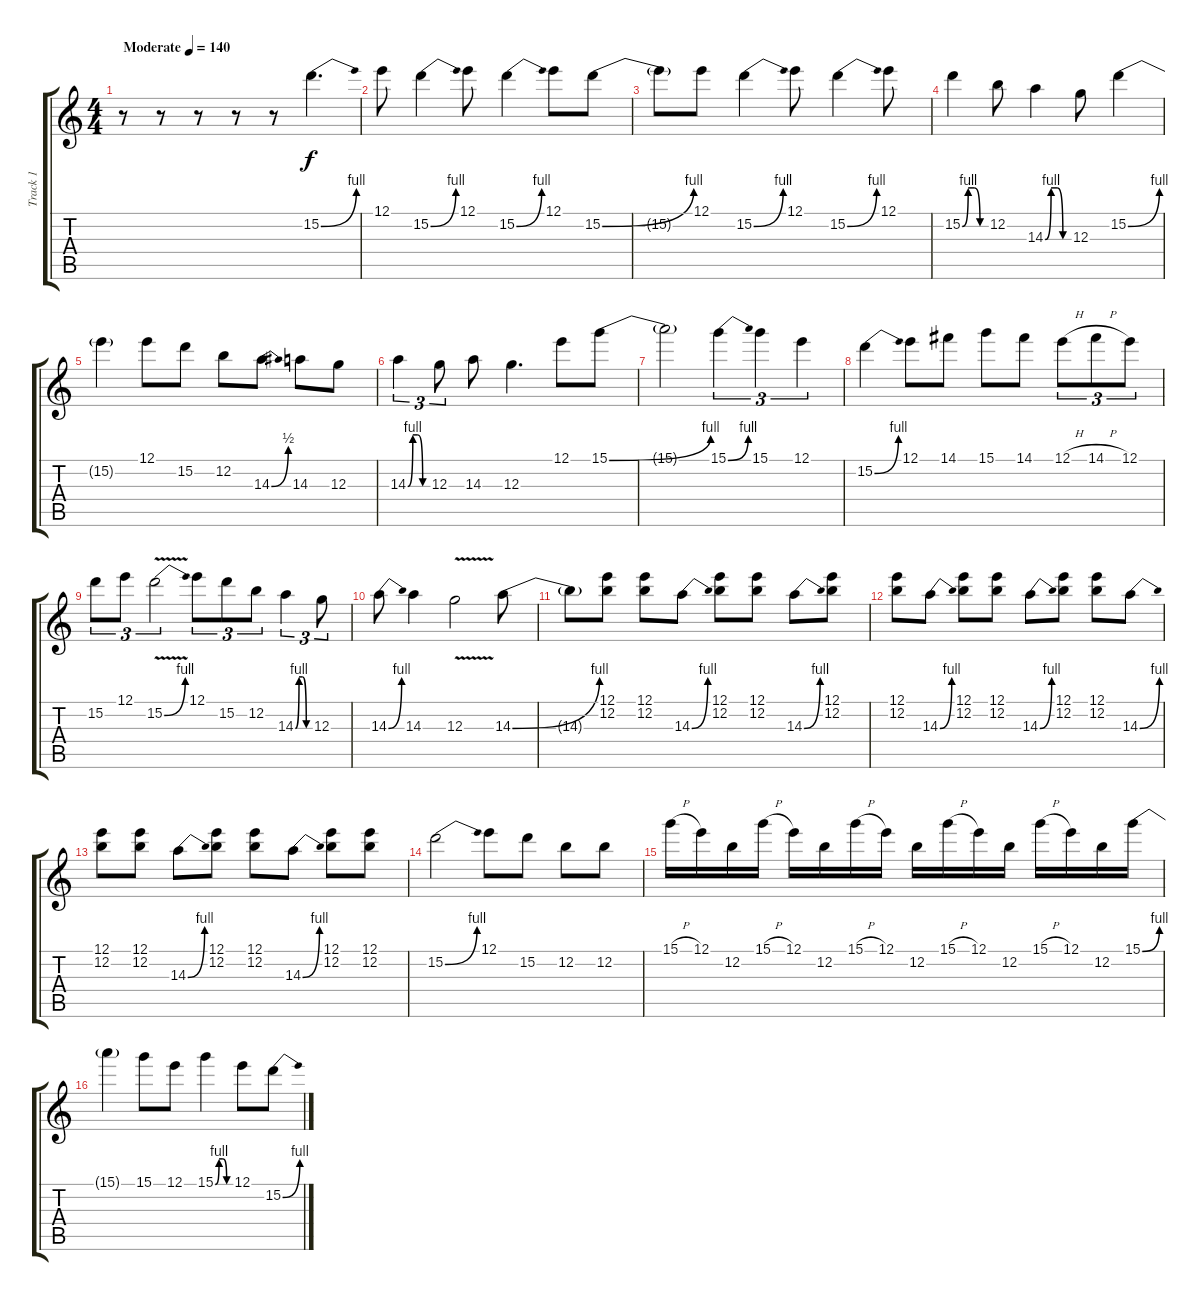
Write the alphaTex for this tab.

\track ("Track 1" "Track 1") {instrument acousticguitarsteel}
\staff {score tabs}
\tuning (E4 B3 G3 D3 A2 E2) {hide}
\ts (4 4)
\tempo (140 "Moderate")
\clef g2
\ks c
r.8{dy f instrument acousticguitarsteel} r.8 r.8 r.8 r.8 15.2{be (bend 0 0 60 4)}.4{d} |
12.1.8 15.2{be (bend 0 0 60 4)}.4 12.1.8 15.2{be (bend 0 0 60 4)}.4 12.1.8 15.2{be (bend 0 0 60 4)}.8 |
15.2{t}.8 12.1.8 15.2{be (bend 0 0 60 4)}.4 12.1.8 15.2{be (bend 0 0 60 4)}.4 12.1.8 |
15.2{be (custom 0 0 15 4 30 4 45 0 60 0)}.4 12.2.8 14.3{be (custom 0 0 15 4 30 4 45 0 60 0)}.4 12.3.8 15.2{be (bend 0 0 60 4)}.4 |
15.2{t}.4 12.1.8 15.2.8 12.2.8 14.3{be (bend 0 0 60 2)}.8 14.3.8 12.3.8 |
14.3{be (custom 0 0 15 4 30 4 45 0 60 0)}.4{tu (3 2)} 12.3.8{tu (3 2)} 14.3.8 12.3.4{d} 12.1.8 15.1{be (bend 0 0 60 4)}.8 |
15.1{t}.2 15.1{be (bend 0 0 60 4)}.4{tu (3 2)} 15.1.4{tu (3 2)} 12.1.4{tu (3 2)} |
15.2{be (bend 0 0 60 4)}.4 12.1.8 14.1.8 15.1.8 14.1.8 12.1{h}.8{tu (3 2)} 14.1{h}.8{tu (3 2)} 12.1.8{tu (3 2)} |
15.2.8{tu (3 2)} 12.1.8{tu (3 2)} 15.2{be (bend 0 0 60 4) v}.2{tu (3 2)} 12.1.8{tu (3 2)} 15.2.8{tu (3 2)} 12.2.8{tu (3 2)} 14.3{be (custom 0 0 15 4 30 4 45 0 60 0)}.4{tu (3 2)} 12.3.8{tu (3 2)} |
14.3{be (bend 0 0 60 4)}.8 14.3.4 12.3{v}.2 14.3{be (bend 0 0 60 4)}.8 |
14.3{t}.8 (12.1 12.2).8 (12.1 12.2).8 14.3{be (bend 0 0 60 4)}.8 (12.1 12.2).8 (12.1 12.2).8 14.3{be (bend 0 0 60 4)}.8 (12.1 12.2).8 |
(12.1 12.2).8 14.3{be (bend 0 0 60 4)}.8 (12.1 12.2).8 (12.1 12.2).8 14.3{be (bend 0 0 60 4)}.8 (12.1 12.2).8 (12.1 12.2).8 14.3{be (bend 0 0 60 4)}.8 |
(12.1 12.2).8 (12.1 12.2).8 14.3{be (bend 0 0 60 4)}.8 (12.1 12.2).8 (12.1 12.2).8 14.3{be (bend 0 0 60 4)}.8 (12.1 12.2).8 (12.1 12.2).8 |
15.2{be (bend 0 0 60 4)}.2 12.1.8 15.2.8 12.2.8 12.2.8 |
15.1{h}.16 12.1.16 12.2.16 15.1{h}.16 12.1.16 12.2.16 15.1{h}.16 12.1.16 12.2.16 15.1{h}.16 12.1.16 12.2.16 15.1{h}.16 12.1.16 12.2.16 15.1{be (bend 0 0 60 4)}.16 |
15.1{t}.4 15.1.8 12.1.8 15.1{be (custom 0 0 15 4 30 4 45 0 60 0)}.4 12.1.8 15.2{be (bend 0 0 60 4)}.8
